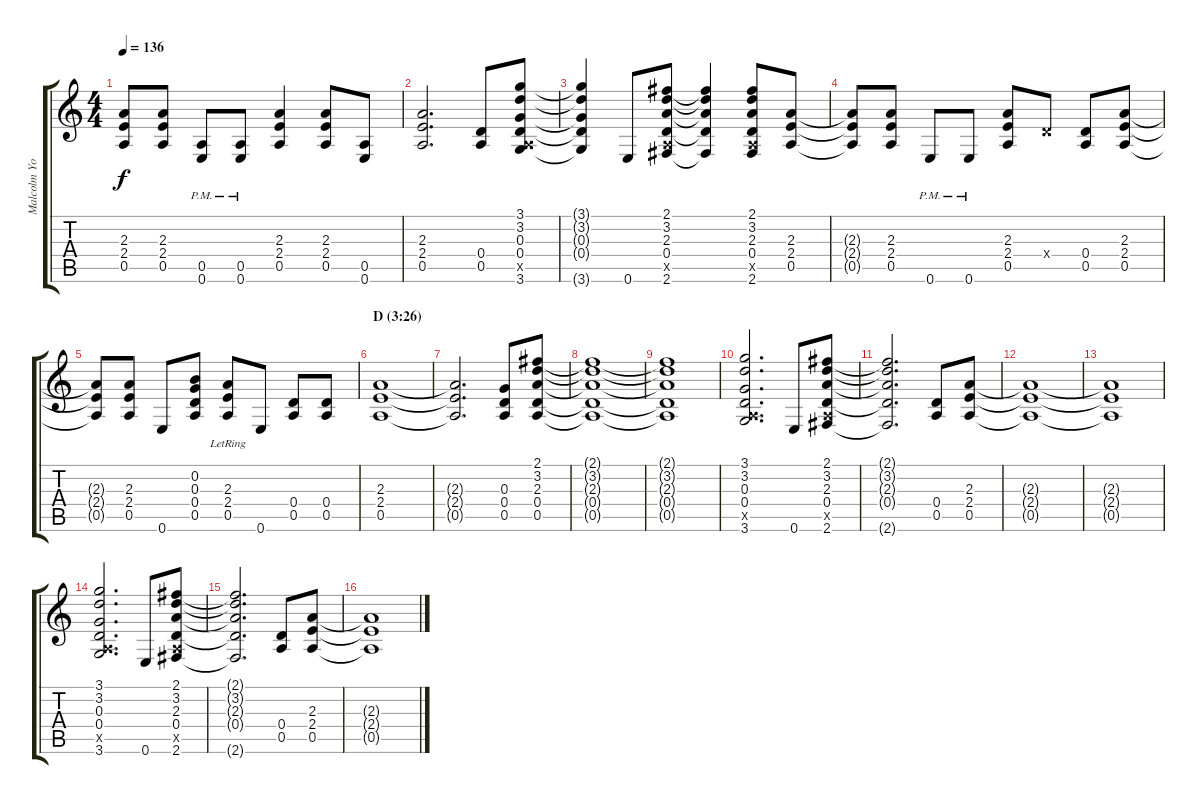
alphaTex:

\track ("Malcolm Young" "Malcolm Yo") {instrument overdrivenguitar}
\staff {score tabs}
\tuning (E4 B3 G3 D3 A2 E2) {hide}
\ts (4 4)
\tempo 136
\clef g2
\ks c
(2.3{t} 2.4{t} 0.5{t}).8{dy f} (2.3 2.4 0.5).8 (0.5{pm} 0.6{pm}).8 (0.5{pm} 0.6{pm}).8 (2.3 2.4 0.5).4 (2.3 2.4 0.5).8 (0.5 0.6).8 |
(2.3 2.4 0.5).2{d} (0.4 0.5).8 (3.1 3.2 0.3 0.4 0.5{x} 3.6).8 |
(3.1{t} 3.2{t} 0.3{t} 0.4{t} 3.6{t}).4 0.6.8 (2.1 3.2 2.3 0.4 0.5{x} 2.6).8 (2.1{t} 3.2{t} 2.3{t} 0.4{t} 2.6{t}).4 (2.1 3.2 2.3 0.4 0.5{x} 2.6).8 (2.3 2.4 0.5).8 |
(2.3{t} 2.4{t} 0.5{t}).8 (2.3 2.4 0.5).8 0.6{pm}.8 0.6{pm}.8 (2.3 2.4 0.5).8 0.4{x}.8 (0.4 0.5).8 (2.3 2.4 0.5).8 |
(2.3{t} 2.4{t} 0.5{t}).8 (2.3 2.4 0.5).8 0.6.8 (0.2 0.3 0.4 0.5).8 (2.3 2.4{lr} 0.5{lr}).8 0.6.8 (0.4 0.5).8 (0.4 0.5).8 |
\section ("" "D (3:26)")
(2.3 2.4 0.5).1 |
(2.3{t} 2.4{t} 0.5{t}).2{d} (0.3 0.4 0.5).8 (2.1 3.2 2.3 0.4 0.5).8 |
(2.1{t} 3.2{t} 2.3{t} 0.4{t} 0.5{t}).1 |
(2.1{t} 3.2{t} 2.3{t} 0.4{t} 0.5{t}).1 |
(3.1 3.2 0.3 0.4 0.5{x} 3.6).2{d} 0.6.8 (2.1 3.2 2.3 0.4 0.5{x} 2.6).8 |
(2.1{t} 3.2{t} 2.3{t} 0.4{t} 2.6{t}).2{d} (0.4 0.5).8 (2.3 2.4 0.5).8 |
(2.3{t} 2.4{t} 0.5{t}).1 |
(2.3{t} 2.4{t} 0.5{t}).1 |
(3.1 3.2 0.3 0.4 0.5{x} 3.6).2{d} 0.6.8 (2.1 3.2 2.3 0.4 0.5{x} 2.6).8 |
(2.1{t} 3.2{t} 2.3{t} 0.4{t} 2.6{t}).2{d} (0.4 0.5).8 (2.3 2.4 0.5).8 |
(2.3{t} 2.4{t} 0.5{t}).1
